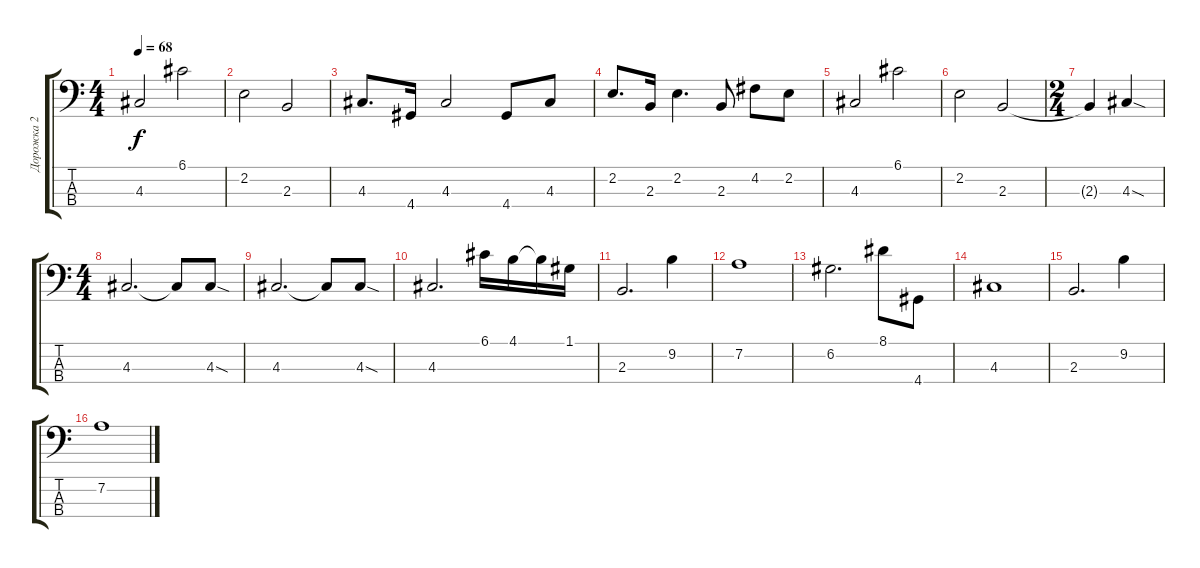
\track ("Дорожка 2" "Дорожка 2") {instrument electricbassfinger}
\staff {score tabs}
\tuning (G2 D2 A1 E1) {hide}
\ts (4 4)
\tempo 68
\clef f4
\ks c
4.3.2{dy f} 6.1.2 |
2.2.2 2.3.2 |
4.3.8{d} 4.4.16 4.3.2 4.4.8 4.3.8 |
2.2.8{d} 2.3.16 2.2.4{d} 2.3.8 4.2.8 2.2.8 |
4.3.2 6.1.2 |
2.2.2 2.3.2 |
\ts (2 4)
2.3{t}.4 4.3{sod}.4 |
\ts (4 4)
4.3.2{d} 4.3{t}.8 4.3{sod}.8 |
4.3.2{d} 4.3{t}.8 4.3{sod}.8 |
4.3.2{d} 6.1.16 4.1.16 4.1{t}.16 1.1.16 |
2.3.2{d} 9.2.4 |
7.2.1 |
6.2.2{d} 8.1.8 4.4.8 |
4.3.1 |
2.3.2{d} 9.2.4 |
7.2.1
